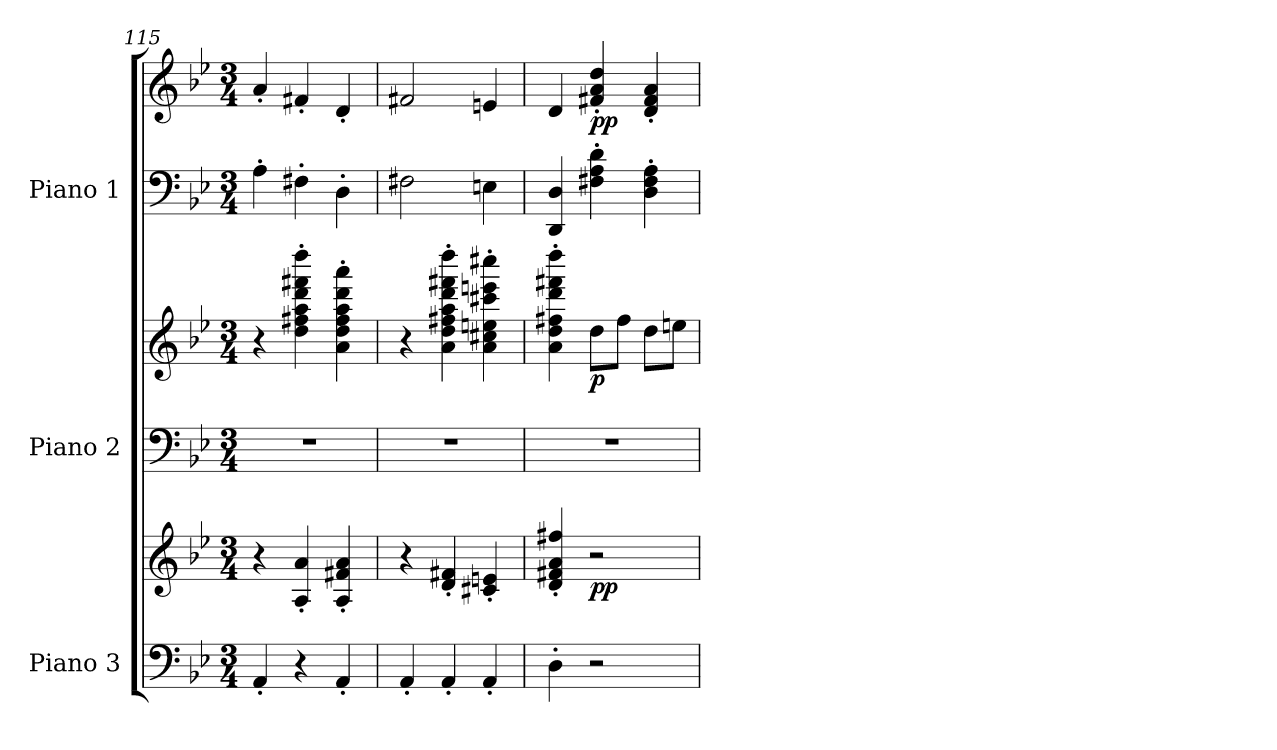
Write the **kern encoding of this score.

**kern	**kern	**dynam	**kern	**kern	**dynam	**kern	**kern	**dynam
*part3	*part3	*part3	*part2	*part2	*part2	*part1	*part1	*part1
*staff6	*staff5	*staff5/6	*staff4	*staff3	*staff3/4	*staff2	*staff1	*staff1/2
*I"Piano 3	*	*	*I"Piano 2	*	*	*I"Piano 1	*	*
*I'Pno. 3	*	*	*I'Pno. 2	*	*	*I'Pno. 1	*	*
*clefF4	*clefG2	*	*clefF4	*clefG2	*	*clefF4	*clefG2	*
*k[b-e-]	*k[b-e-]	*	*k[b-e-]	*k[b-e-]	*	*k[b-e-]	*k[b-e-]	*
*M3/4	*M3/4	*	*M3/4	*M3/4	*	*M3/4	*M3/4	*
=115	=115	=115	=115	=115	=115	=115	=115	=115
4AA'/	4r	.	2.r	4r	.	4A'\	4a'/	.
4r	4A/' 4a/'	.	.	4dd\' 4ff#X\' 4aa\' 4ddd\' 4fff#X\' 4dddd\'	.	4F#X'\	4f#X'/	.
4AA'/	4A/' 4f#X/' 4a/'	.	.	4a\' 4dd\' 4ff#\' 4aa\' 4ddd\' 4aaa\'	.	4D'\	4d'/	.
=116	=116	=116	=116	=116	=116	=116	=116	=116
4AA'/	4r	.	2.r	4r	.	2F#X\	2f#X/	.
4AA'/	4d/' 4f#X/'	.	.	4a\' 4dd\' 4ff#X\' 4aa\' 4ddd\' 4fff#X\' 4dddd\'	.	.	.	.
4AA'/	4c#X/' 4en/'	.	.	4a\' 4cc#X\' 4een\' 4ccc#X\' 4eeen\' 4cccc#X\'	.	4En\	4en/	.
=117	=117	=117	=117	=117	=117	=117	=117	=117
4D'\	4d/' 4f#X/' 4a/' 4ff#X/'	.	2.r	4a\' 4dd\' 4ff#X\' 4ddd\' 4fff#X\' 4dddd\'	.	4DD/ 4D/	4d/	.
!	!	!LO:DY:b	!	!	!LO:DY:b	!	!	!LO:DY:b
2r	2r	pp	.	8dd\L	p	4F#X\' 4A\' 4d\'	4f#X/' 4a/' 4dd/'	pp
.	.	.	.	8ff#\J	.	.	.	.
.	.	.	.	8dd\L	.	4D\' 4F#\' 4A\'	4d/' 4f#/' 4a/'	.
.	.	.	.	8een\J	.	.	.	.
=	=	=	=	=	=	=	=	=
*-	*-	*-	*-	*-	*-	*-	*-	*-
